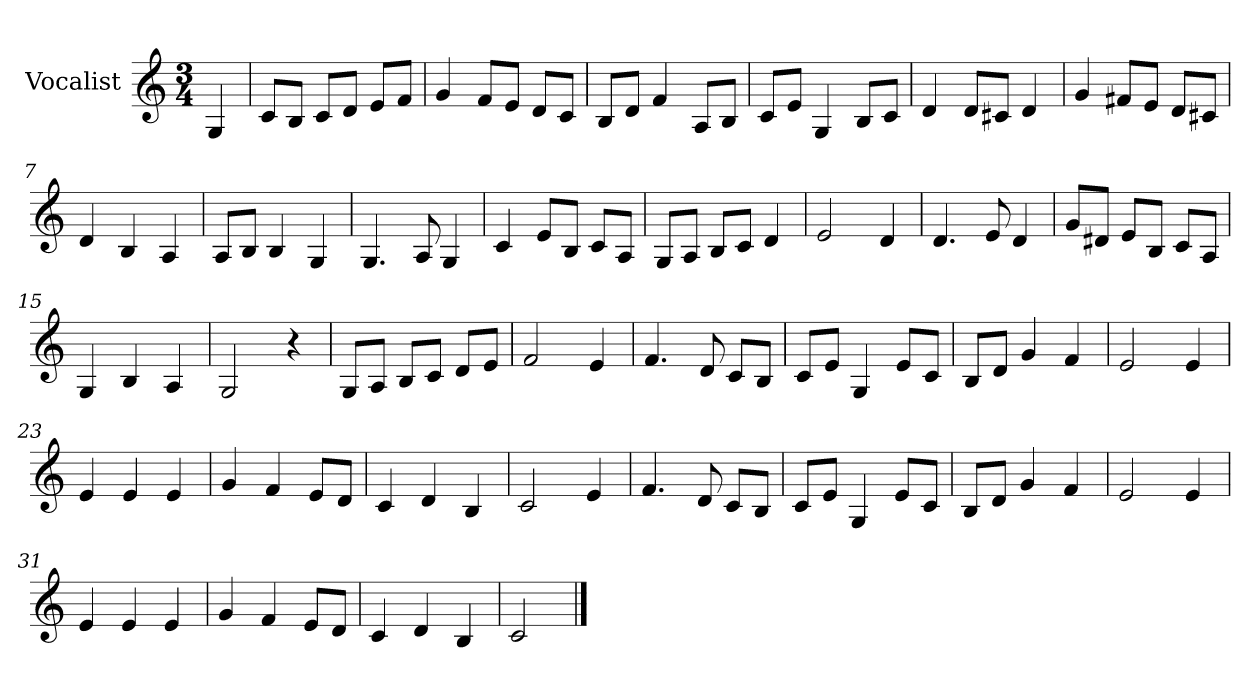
**kern
*part1
*staff1
*I"Vocalist
*k[]
*C:
*M3/4
=
4G
=1
8cL
8BJ
8cL
8dJ
8eL
8fJ
=2
4g
8fL
8eJ
8dL
8cJ
=3
8BL
8dJ
4f
8AL
8BJ
=4
8cL
8eJ
4G
8BL
8cJ
=5
4d
8dL
8c#XJ
4d
=6
4g
8f#XL
8eJ
8dL
8c#XJ
=7
4d
4B
4A
=8
8AL
8BJ
4B
4G
=9
4.G
8A
4G
=10
4c
8eL
8BJ
8cL
8AJ
=11
8GL
8AJ
8BL
8cJ
4d
=12
2e
4d
=13
4.d
8e
4d
=14
8gL
8d#XJ
8eL
8BJ
8cL
8AJ
=15
4G
4B
4A
=16
2G
4r
=17
8GL
8AJ
8BL
8cJ
8dL
8eJ
=18
2f
4e
=19
4.f
8d
8cL
8BJ
=20
8cL
8eJ
4G
8eL
8cJ
=21
8BL
8dJ
4g
4f
=22
2e
4e
=23
4e
4e
4e
=24
4g
4f
8eL
8dJ
=25
4c
4d
4B
=26
2c
4e
=27
4.f
8d
8cL
8BJ
=28
8cL
8eJ
4G
8eL
8cJ
=29
8BL
8dJ
4g
4f
=30
2e
4e
=31
4e
4e
4e
=32
4g
4f
8eL
8dJ
=33
4c
4d
4B
=34
2c
==
*-
